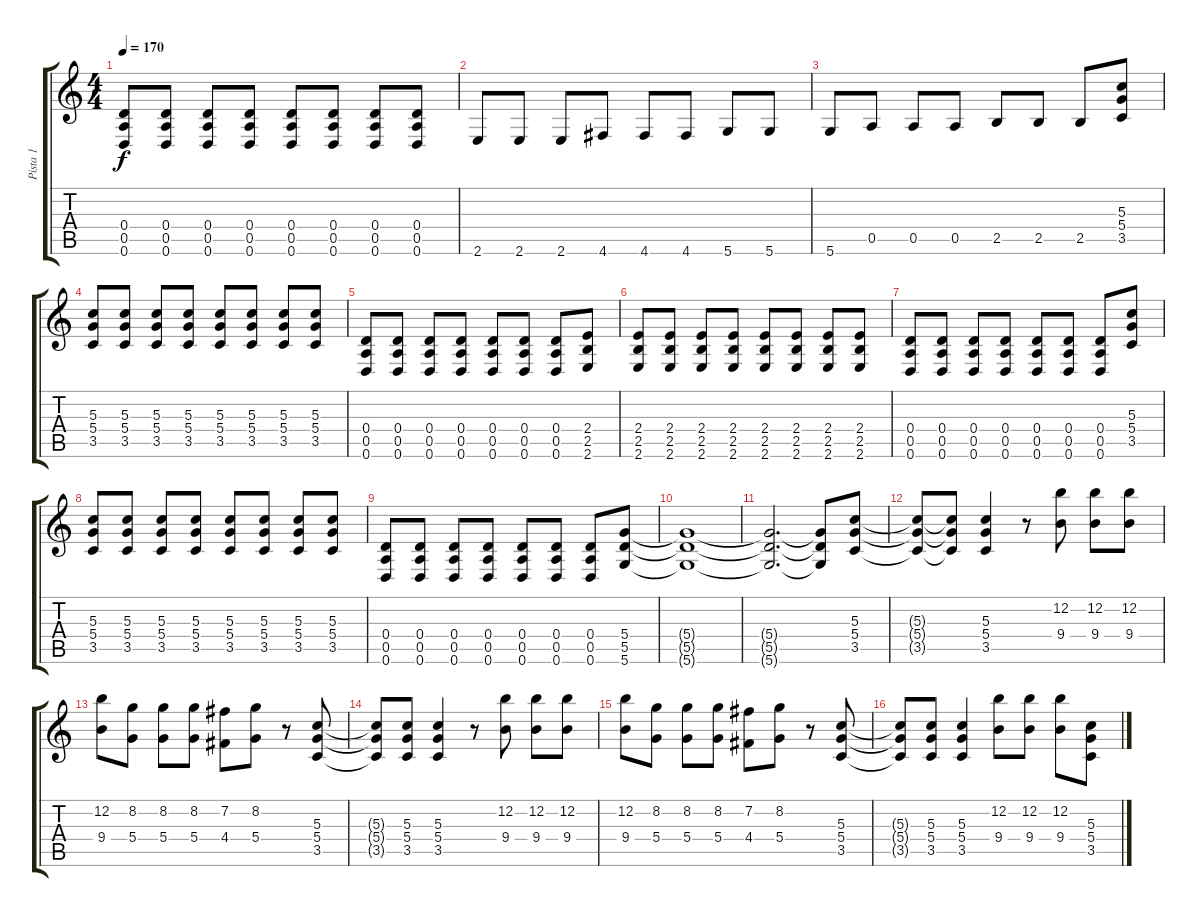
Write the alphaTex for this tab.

\track ("Pista 1" "Pista 1") {instrument distortionguitar}
\staff {score tabs}
\tuning (E4 B3 G3 D3 A2 D2) {hide}
\ts (4 4)
\tempo 170
\clef g2
\ks c
(0.4 0.5 0.6).8{dy f} (0.4 0.5 0.6).8 (0.4 0.5 0.6).8 (0.4 0.5 0.6).8 (0.4 0.5 0.6).8 (0.4 0.5 0.6).8 (0.4 0.5 0.6).8 (0.4 0.5 0.6).8 |
2.6.8 2.6.8 2.6.8 4.6.8 4.6.8 4.6.8 5.6.8 5.6.8 |
5.6.8 0.5.8 0.5.8 0.5.8 2.5.8 2.5.8 2.5.8 (5.3 5.4 3.5).8 |
(5.3 5.4 3.5).8 (5.3 5.4 3.5).8 (5.3 5.4 3.5).8 (5.3 5.4 3.5).8 (5.3 5.4 3.5).8 (5.3 5.4 3.5).8 (5.3 5.4 3.5).8 (5.3 5.4 3.5).8 |
(0.4 0.5 0.6).8 (0.4 0.5 0.6).8 (0.4 0.5 0.6).8 (0.4 0.5 0.6).8 (0.4 0.5 0.6).8 (0.4 0.5 0.6).8 (0.4 0.5 0.6).8 (2.4 2.5 2.6).8 |
(2.4 2.5 2.6).8 (2.4 2.5 2.6).8 (2.4 2.5 2.6).8 (2.4 2.5 2.6).8 (2.4 2.5 2.6).8 (2.4 2.5 2.6).8 (2.4 2.5 2.6).8 (2.4 2.5 2.6).8 |
(0.4 0.5 0.6).8 (0.4 0.5 0.6).8 (0.4 0.5 0.6).8 (0.4 0.5 0.6).8 (0.4 0.5 0.6).8 (0.4 0.5 0.6).8 (0.4 0.5 0.6).8 (5.3 5.4 3.5).8 |
(5.3 5.4 3.5).8 (5.3 5.4 3.5).8 (5.3 5.4 3.5).8 (5.3 5.4 3.5).8 (5.3 5.4 3.5).8 (5.3 5.4 3.5).8 (5.3 5.4 3.5).8 (5.3 5.4 3.5).8 |
(0.4 0.5 0.6).8 (0.4 0.5 0.6).8 (0.4 0.5 0.6).8 (0.4 0.5 0.6).8 (0.4 0.5 0.6).8 (0.4 0.5 0.6).8 (0.4 0.5 0.6).8 (5.4 5.5 5.6).8 |
(5.4{t} 5.5{t} 5.6{t}).1 |
(5.4{t} 5.5{t} 5.6{t}).2{d} (5.4{t} 5.5{t} 5.6{t}).8 (5.3 5.4 3.5).8{volume 16 balance 0} |
(5.3{t} 5.4{t} 3.5{t}).8 (5.3{t} 5.4{t} 3.5{t}).8 (5.3 5.4 3.5).4 r.8 (12.2 9.4).8 (12.2 9.4).8 (12.2 9.4).8 |
(12.2 9.4).8 (8.2 5.4).8 (8.2 5.4).8 (8.2 5.4).8 (7.2 4.4).8 (8.2 5.4).8 r.8 (5.3 5.4 3.5).8 |
(5.3{t} 5.4{t} 3.5{t}).8 (5.3 5.4 3.5).8 (5.3 5.4 3.5).4 r.8 (12.2 9.4).8 (12.2 9.4).8 (12.2 9.4).8 |
(12.2 9.4).8 (8.2 5.4).8 (8.2 5.4).8 (8.2 5.4).8 (7.2 4.4).8 (8.2 5.4).8 r.8 (5.3 5.4 3.5).8 |
(5.3{t} 5.4{t} 3.5{t}).8 (5.3 5.4 3.5).8 (5.3 5.4 3.5).4 (12.2 9.4).8 (12.2 9.4).8 (12.2 9.4).8 (5.3 5.4 3.5).8
